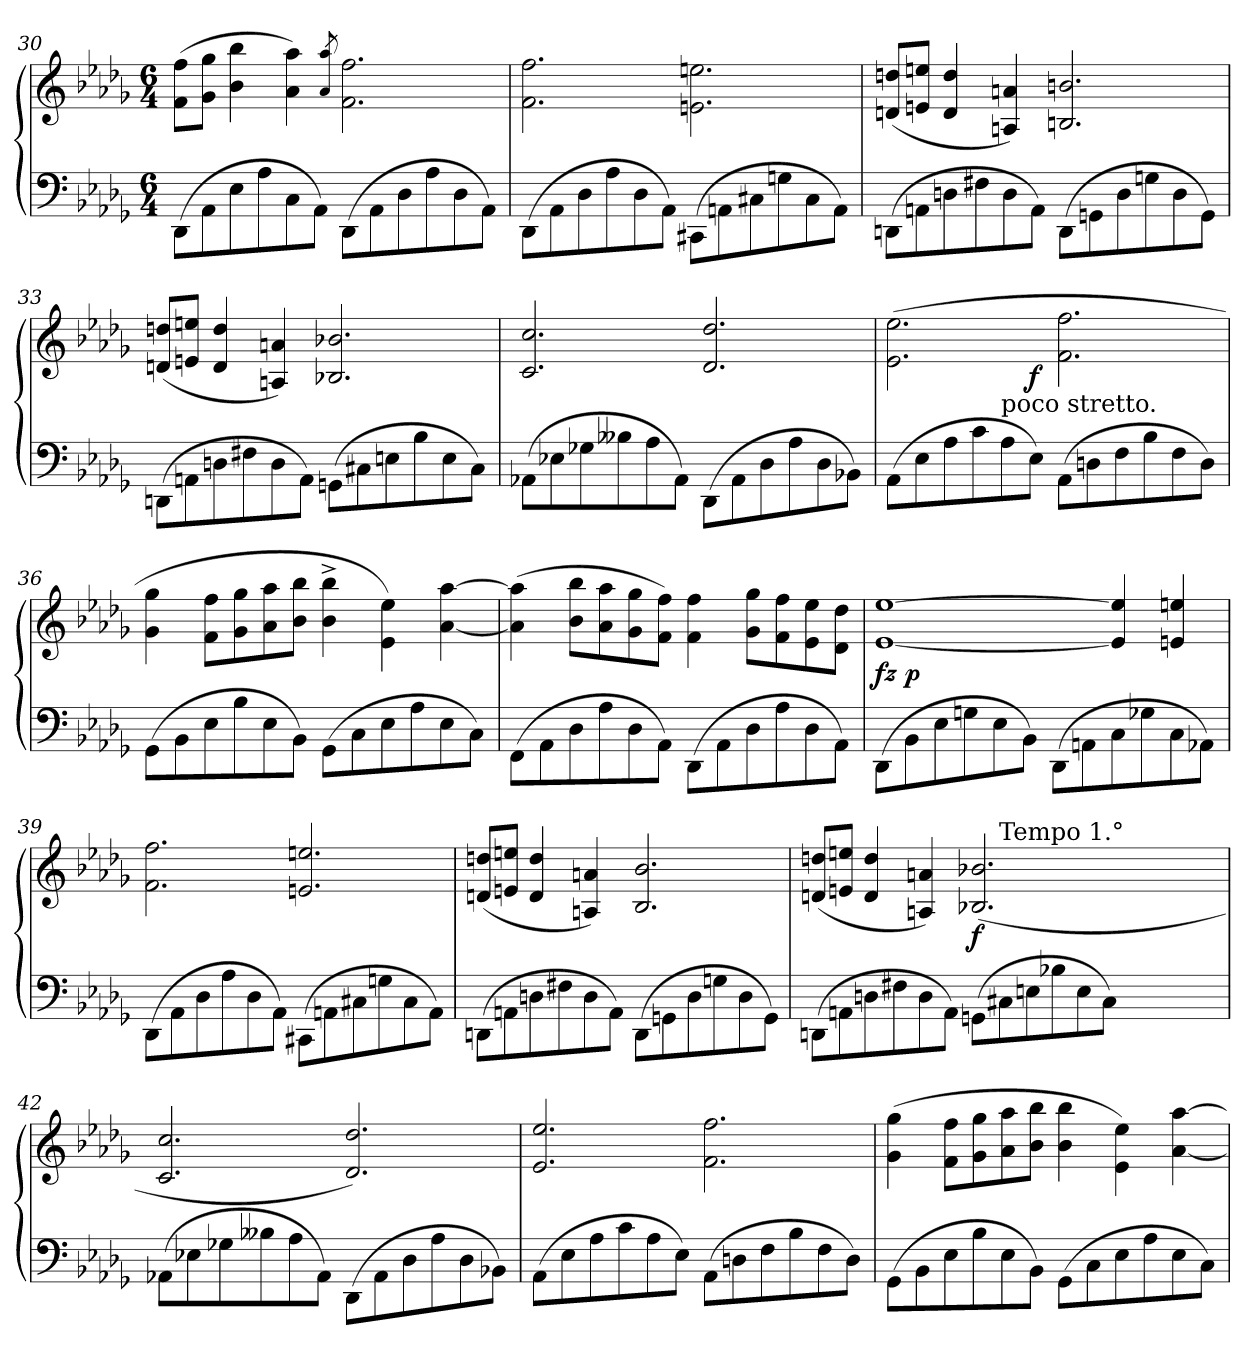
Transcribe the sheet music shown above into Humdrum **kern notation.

**kern	**kern	**dynam
*part1	*part1	*part1
*staff2	*staff1	*staff1/2
*clefF4	*clefG2	*
*k[b-e-a-d-g-]	*k[b-e-a-d-g-]	*
*b-:	*b-:	*
*M6/4	*M6/4	*
=30	=30	=30
(8DD-\L	(8ff 8fL	.
8AA-	8gg- 8g-J	.
8E-	4bb- 4b-	.
8A-	.	.
8C	4aa- 4a-)	.
8AA-J)	.	.
.	8qaa-/ 8qa-/	.
(8DD-\L	2.ff 2.f	.
8AA-	.	.
8D-	.	.
8A-	.	.
8D-	.	.
8AA-J)	.	.
=31	=31	=31
(8DD-\L	2.ff 2.f	.
8AA-	.	.
8D-	.	.
8A-	.	.
8D-	.	.
8AA-J)	.	.
(8CC#X\L	2.een\ 2.en\	.
8AAn	.	.
8C#X	.	.
8Gn	.	.
8C#	.	.
8AAJ)	.	.
=32	=32	=32
(8DDn\L	(8ddn 8dnL	.
8AAn	8een 8enJ	.
8Dn	4dd 4d	.
8F#X	.	.
8D	4an 4An)	.
8AAJ)	.	.
(8DD\L	2.bn 2.Bn	.
8GGn	.	.
8D	.	.
8Gn	.	.
8D	.	.
8GGJ)	.	.
=33	=33	=33
(8DDn\L	(8ddn 8dnL	.
8AAn	8een 8enJ	.
8Dn	4dd 4d	.
8F#X	.	.
8D	4an 4An)	.
8AAJ)	.	.
(8GGnL	2.b-X 2.B-X	.
8C#X	.	.
8En	.	.
8B-	.	.
8E	.	.
8C#J)	.	.
=34	=34	=34
(8AA-XL	2.cc 2.c	.
8E-X	.	.
8G-X	.	.
8B--X	.	.
8A-	.	.
8AA-J)	.	.
(8DD-\L	2.dd- 2.d-	.
8AA-	.	.
8D-	.	.
8A-	.	.
8D-	.	.
8BB-XJ)	.	.
=35	=35	=35
*	*^	*
(8AA-L	(2.ee-\ 2.e-\	2ryy	.
8E-	.	.	.
8A-	.	.	.
8c	.	.	.
!LO:TX:a:t=poco stretto.	!	!	!
8A-	.	8ryy	.
8E-J)	.	2..ryy	f
(8AA-L	2.ff 2.f	.	.
8Dn	.	.	.
8F	.	.	.
8B-	.	.	.
8F	.	.	.
8DJ)	.	.	.
*	*v	*v	*
=36	=36	=36
(8GG-\L	4gg- 4g-	.
8BB-	.	.
8E-	8ff 8fL	.
8B-	8gg- 8g-	.
8E-	8aa- 8a-	.
8BB-J)	8bb- 8b-J	.
(8GG-L	4bb-^< 4b-^<	.
8C	.	.
8E-	4ee-\ 4e-\)	.
8A-	.	.
8E-	[4aa- [4a-	.
8CJ)	.	.
=37	=37	=37
(8FF\L	(4aa-] 4a-]	.
8AA-	.	.
8D-	8bb- 8b-L	.
8A-	8aa- 8a-	.
8D-	8gg- 8g-	.
8AA-J)	8ff 8fJ)	.
(8DD-\L	4ff 4f	.
8AA-	.	.
8D-	8gg- 8g-L	.
8A-	8ff 8f	.
8D-	8ee- 8e-	.
8AA-J)	8dd- 8d-J	.
=38	=38	=38
*	*^	*
(8DD-\L	[1ee- [1e-	8ryy	fz
8BB-	.	1ryy	p
8E-	.	.	.
8Gn	.	.	.
8E-	.	.	.
8BB-J)	.	.	.
(8DD-\L	.	.	.
8AAn	.	.	.
8C	4ee-] 4e-]	.	.
8G-X	.	4.ryy	.
8C	4een 4en	.	.
8AA-XJ)	.	.	.
=39	=39	=39	=39
!	!LO:TX:b:t=poco rallent.	!	!
*	*v	*v	*
(8DD-\L	2.ff 2.f	.
8AA-	.	.
8D-	.	.
8A-	.	.
8D-	.	.
8AA-J)	.	.
(8CC#X\L	2.een 2.en	.
8AAn	.	.
8C#X	.	.
8Gn	.	.
8C#	.	.
8AAJ)	.	.
=40	=40	=40
(8DDn\L	(8ddn 8dnL	.
8AAn	8een 8enJ	.
8Dn	4dd 4d	.
8F#X	.	.
8D	4an 4An)	.
8AAJ)	.	.
(8DD\L	2.b- 2.B-	.
8GGn	.	.
8D	.	.
8Gn	.	.
8D	.	.
8GGJ)	.	.
=41	=41	=41
*	*^	*
(8DDn\L	(8ddn 8dnL	2..ryy	.
8AAn	8een 8enJ	.	.
8Dn	4dd 4d	.	.
8F#X	.	.	.
8D	4an 4An)	.	.
8AAJ)	.	.	.
(8GGnL	(2.b-X 2.B-X	.	f
!	!	!LO:TX:a:t=Tempo 1.°	!
8C#X	.	1ryy	.
8En	.	.	.
8B-X	.	.	.
8E	.	.	.
8C#J)	.	.	.
2ryy	2ryy	.	.
.	.	4ryy	.
8ryy	8ryy	.	.
*	*v	*v	*
=42	=42	=42
(8AA-XL	2.cc 2.c	.
8E-X	.	.
8G-X	.	.
8B--X	.	.
8A-	.	.
8AA-J)	.	.
(8DD-\L	2.dd- 2.d-)	.
8AA-	.	.
8D-	.	.
8A-	.	.
8D-	.	.
8BB-XJ)	.	.
=43	=43	=43
(8AA-L	2.ee- 2.e-	.
8E-	.	.
8A-	.	.
8c	.	.
8A-	.	.
8E-J)	.	.
(8AA-L	2.ff 2.f	.
8Dn	.	.
8F	.	.
8B-	.	.
8F	.	.
8DJ)	.	.
=44	=44	=44
(8GG-\L	(4gg- 4g-	.
8BB-	.	.
8E-	8ff 8fL	.
8B-	8gg- 8g-	.
8E-	8aa- 8a-	.
8BB-J)	8bb- 8b-J	.
(8GG-L	4bb- 4b-	.
8C	.	.
8E-	4ee-\ 4e-\)	.
8A-	.	.
8E-	[4aa- [4a-	.
8CJ)	.	.
=	=	=
*-	*-	*-
